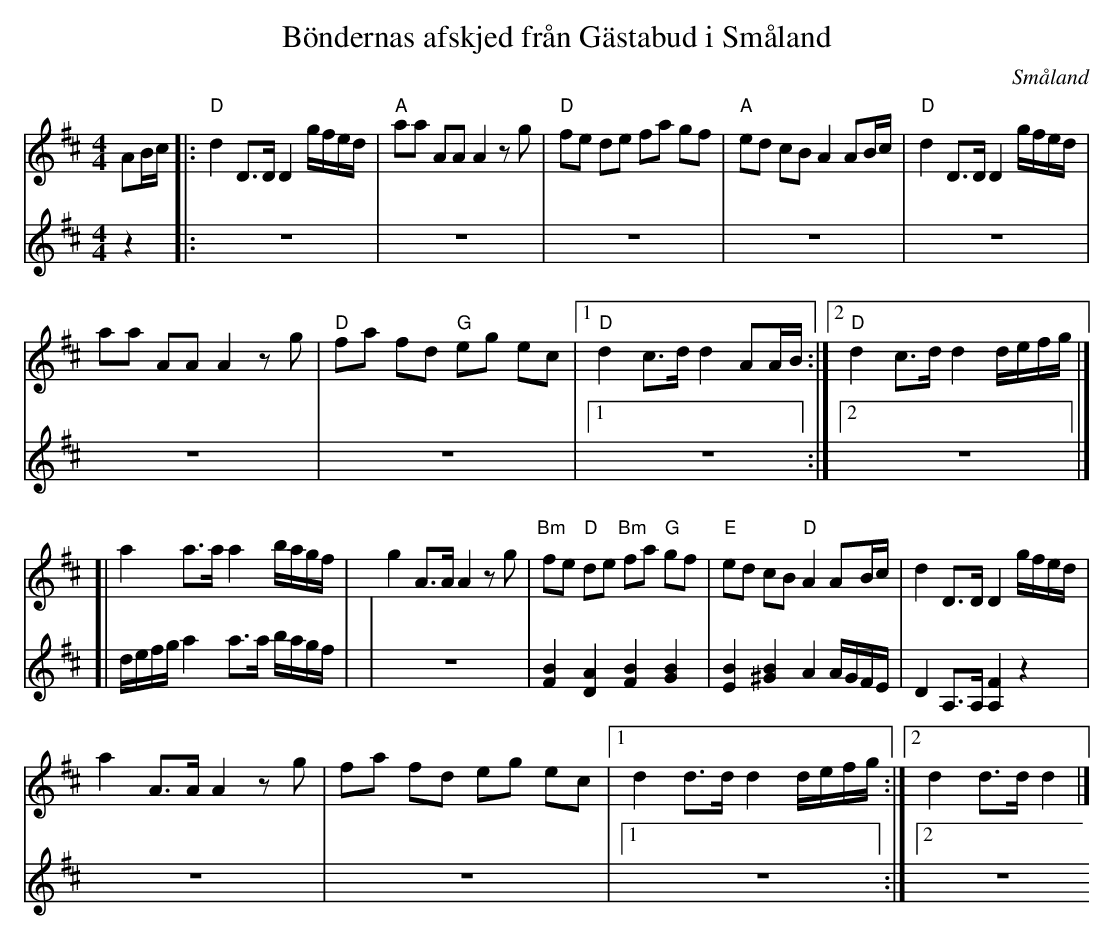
X:1
T:Böndernas afskjed från Gästabud i Småland
O:Småland
M:4/4
L:1/16
K:D
[V:1]A2Bc|:"D" d4 D3D D4 gfed|"A" a2a2 A2A2 A4 z2g2|"D" f2e2 d2e2 f2a2 g2f2|"A" e2d2 c2B2 A4 A2Bc|"D" d4 D3D D4 gfed|
[V:2]z4  |:z16               |z16                  |z16                    |z16                  |z16               |
[V:1]a2a2 A2A2 A4 z2g2|"D" f2a2 f2d2 "G" e2g2 e2c2|[1 "D" d4c3d d4 A2AB:|[2 "D" d4 c3d d4 defg|]
[V:2]z16              |z16                |[1 z16          :|[2 z16           |]
[V:1][|a4 a3a a4 bagf  |g4 A3A A4 z2g2|"Bm" f2e2 "D" d2e2 "Bm" f2a2 "G" g2f2|"E" e2d2 c2B2 "D" A4 A2Bc|d4 D3D D4 gfed|
[V:2][|defg a4 a3a bagf|           |z16           |[F4 B4][D4 A4][F4 B4][G4 B4]|[E4 B4][^G4 B4] A4 AGFE|D4 A,3A, [A,4 F4] z4|
[V:1]a4 A3A A4 z2g2|f2a2 f2d2 e2g2 e2c2|[1 d4 d3d d4 defg:|[2 d4 d3d d4|]
[V:2]z16           |z16                |[1 z16           :|[2 z16      |]
